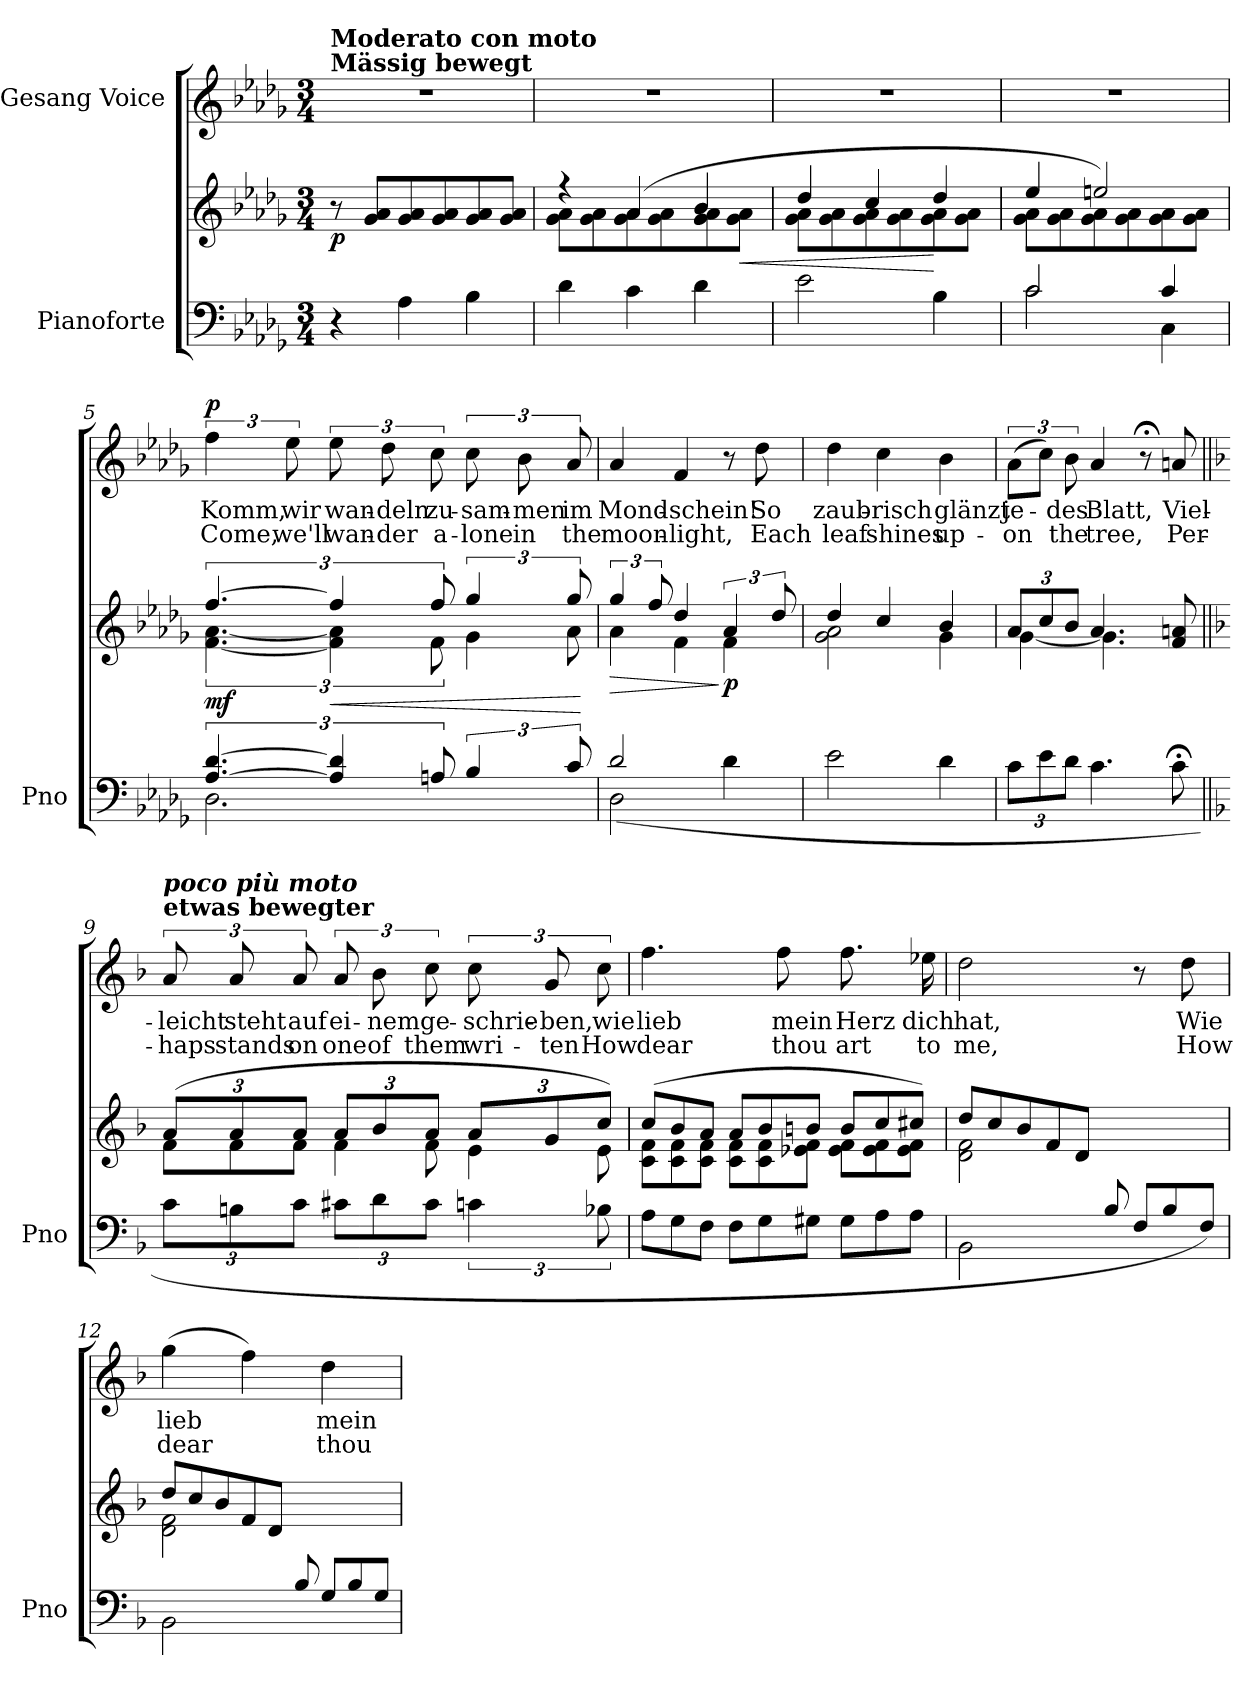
**kern	**kern	**dynam	**kern	**text	**text	**dynam
*part2	*part2	*part2	*part1	*part1	*part1	*part1
*staff3	*staff2	*staff2/3	*staff1	*staff1	*staff1	*staff1
*I"Pianoforte	*	*	*I"Gesang Voice	*	*	*
*I'Pno	*	*	*	*	*	*
*clefF4	*clefG2	*	*clefG2	*	*	*
*k[b-e-a-d-g-]	*k[b-e-a-d-g-]	*	*k[b-e-a-d-g-]	*	*	*
*M3/4	*M3/4	*	*M3/4	*	*	*
=1	=1	=1	=1	=1	=1	=1
!	!	!	!LO:TX:a:B:t=Mässig bewegt	!	!	!
!	!	!	!LO:TX:a:B:t=Moderato con moto	!	!	!
!	!	!LO:DY:b	!	!	!	!
4r	8r	p	2.r	.	.	.
.	8g-/ 8a-/L	.	.	.	.	.
4A-\	8g-/ 8a-/	.	.	.	.	.
.	8g-/ 8a-/	.	.	.	.	.
4B-\	8g-/ 8a-/	.	.	.	.	.
.	8g-/ 8a-/J	.	.	.	.	.
=2	=2	=2	=2	=2	=2	=2
*	*^	*	*	*	*	*
4d-\	4r	8g-\ 8a-\L	.	2.r	.	.	.
.	.	8g-\ 8a-\	.	.	.	.	.
4c\	(>4a-/	8g-\ 8a-\	.	.	.	.	.
.	.	8g-\ 8a-\	.	.	.	.	.
4d-\	4b-/	8g-\ 8a-\	.	.	.	.	.
!	!	!	!LO:HP:b	!	!	!	!
.	.	8g-\ 8a-\J	<	.	.	.	.
=3	=3	=3	=3	=3	=3	=3	=3
2e-\	4dd-/	8g-\ 8a-\L	.	2.r	.	.	.
.	.	8g-\ 8a-\	.	.	.	.	.
.	4cc/	8g-\ 8a-\	.	.	.	.	.
.	.	8g-\ 8a-\	.	.	.	.	.
4B-\	4dd-/	8g-\ 8a-\	[	.	.	.	.
.	.	8g-\ 8a-\J	.	.	.	.	.
=4	=4	=4	=4	=4	=4	=4	=4
*^	*	*	*	*	*	*	*
2c/	2c\	4ee-/	8g-\ 8a-\L	.	2.r	.	.	.
.	.	.	8g-\ 8a-\	.	.	.	.	.
.	.	2een/)	8g-\ 8a-\	.	.	.	.	.
.	.	.	8g-\ 8a-\	.	.	.	.	.
4c/	4C\	.	8g-\ 8a-\	.	.	.	.	.
.	.	.	8g-\ 8a-\J	.	.	.	.	.
!!LO:LB:g=z
=5	=5	=5	=5	=5	=5	=5	=5	=5
!	!	!	!	!LO:DY:b	!	!LO:LY:b	!LO:LY:b	!LO:DY:a
[6.A-/ [6.d-/	2.D-\	[6.ff/	[6.f\ [6.a-\	mf	6ff\	Komm,	Come,	p
!	!	!	!	!	!	!LO:LY:b	!LO:LY:b	!
.	.	.	.	.	12ee-\	wir	we'll	.
!	!	!	!	!LO:HP:b	!	!	!	!
*	*	*	*Xtuplet	*	*	*	*	*
!	!	!	!	!	!	!LO:LY:b	!LO:LY:b	!
6A-/] 6d-/]	.	6ff/]	6f\] 6a-\]	<	12ee-\	wan-	wan-	.
!	!	!	!	!	!	!LO:LY:b	!LO:LY:b	!
.	.	.	.	.	12dd-\	-deln	-der	.
!	!	!	!	!	!	!LO:LY:b	!LO:LY:b	!
12An/	.	12ff/	12f\	.	12cc\	zu-	a-	.
*	*	*tuplet	*Xtuplet	*	*	*	*	*
!	!	!	!	!	!	!LO:LY:b	!LO:LY:b	!
6B-/	.	6gg-/	6g-\	.	12cc\	-sam-	-lone	.
!	!	!	!	!	!	!LO:LY:b	!LO:LY:b	!
.	.	.	.	.	12b-\	-men	in	.
!	!	!	!	!	!	!LO:LY:b	!LO:LY:b	!
12c/	.	12gg-/	12a-\	.	12a-/	im	the	.
*v	*v	*	*	*	*	*	*	*
*	*v	*v	*	*	*	*	*
.	.	[	.	.	.	.
=6	=6	=6	=6	=6	=6	=6
*^	*	*	*	*	*	*
*	*	*tuplet	*	*	*	*	*
!	!	!	!LO:HP:b	!	!LO:LY:b	!LO:LY:b	!
*	*	*^	*	*	*	*	*
2d-/	(>2D-\	6gg-/	4a-\	>	4a-/	Mond-	moon-	.
.	.	12ff/	.	.	.	.	.	.
!	!	!	!	!	!	!LO:LY:b	!LO:LY:b	!
.	.	4dd-/	4f\	.	4f/	-schein!	-light,	.
!	!	!	!	!LO:DY:n=1:b	!	!	!	!
4d-\	4ryy	6a-/	4f\	] p	8r	.	.	.
!	!	!	!	!	!	!LO:LY:b	!LO:LY:b	!
.	.	.	.	.	8dd-\	So	Each	.
.	.	12dd-/	.	.	.	.	.	.
*v	*v	*	*	*	*	*	*	*
=7	=7	=7	=7	=7	=7	=7	=7
!	!	!	!	!	!LO:LY:b	!LO:LY:b	!
2e-\	4dd-/	2g-\ 2a-\	.	4dd-\	zaub-	leaf	.
!	!	!	!	!	!LO:LY:b	!LO:LY:b	!
.	4cc/	.	.	4cc\	-risch	shines	.
!	!	!	!	!	!LO:LY:b	!LO:LY:b	!
4d-\	4b-/	4g-\	.	4b-\	glänzt	up-	.
=8	=8	=8	=8	=8	=8	=8	=8
*Xbrackettup	*Xbrackettup	*	*	*	*	*	*
!	!	!	!	!	!LO:LY:b	!LO:LY:b	!
12c\L	12a-/L	[4g-\	.	(>12a-\L	je-	-on	.
12e-\	12cc/	.	.	12cc\J)	.	.	.
!	!	!	!	!	!LO:LY:b	!LO:LY:b	!
12d-\J	12b-/J	.	.	12b-\	-des	the	.
!	!	!	!	!	!LO:LY:b	!LO:LY:b	!
4.c\	4.a-/)	4.g-\]	.	4a-/	Blatt,	tree,	.
.	.	.	.	8r;<	.	.	.
!	!	!	!	!	!LO:LY:b	!LO:LY:b	!
8c;<\	8f/ 8an/	8r;<gyy	.	8an/	Viel-	Per-	.
!!LO:LB:g=z
=9||	=9||	=9||	=9||	=9||	=9||	=9||	=9||
*k[b-]	*k[b-]	*	*	*k[b-]	*	*	*
*	*	*Xtuplet	*	*	*	*	*
!	!	!	!	!LO:TX:a:B:t=etwas bewegter	!	!	!
!	!	!	!	!LO:TX:a:Bi:t=poco più moto	!	!	!
!	!	!	!	!	!LO:LY:b	!LO:LY:b	!
12c\L	(>12a/L	12f\L	.	12a/	-leicht	-haps	.
!	!	!	!	!	!LO:LY:b	!LO:LY:b	!
12Bn\	12a/	12f\	.	12a/	steht	stands	.
!	!	!	!	!	!LO:LY:b	!LO:LY:b	!
12c\J	12a/J	12f\J	.	12a/	auf	on	.
*	*tuplet	*Xtuplet	*	*	*	*	*
!	!	!	!	!	!LO:LY:b	!LO:LY:b	!
12c#X\L	12a/L	6f\	.	12a/	ei-	one	.
!	!	!	!	!	!LO:LY:b	!LO:LY:b	!
12d\	12b-/	.	.	12b-\	-nem	of	.
!	!	!	!	!	!LO:LY:b	!LO:LY:b	!
12c#\J	12a/J	12f\	.	12cc\	ge-	them	.
*brackettup	*tuplet	*Xtuplet	*	*	*	*	*
!	!	!	!	!	!LO:LY:b	!LO:LY:b	!
6cn\	12a/L	6e\	.	12cc\	-schrie-	wri-	.
!	!	!	!	!	!LO:LY:b	!LO:LY:b	!
.	12g/	.	.	12g/	-ben,	-ten	.
!	!	!	!	!	!LO:LY:b	!LO:LY:b	!
12B-X\	12cc/J)	12e\	.	12cc\	wie	How	.
=10	=10	=10	=10	=10	=10	=10	=10
*Xtuplet	*	*	*	*	*	*	*
!	!	!	!	!	!LO:LY:b	!LO:LY:b	!
12A\L	(>12cc/L	12c\ 12f\L	.	4.ff\	lieb	dear	.
12G\	12b-/	12c\ 12f\	.	.	.	.	.
12F\J	12a/J	12c\ 12f\J	.	.	.	.	.
12F\L	12a/L	12c\ 12f\L	.	.	.	.	.
12G\	12b-/	12c\ 12f\	.	.	.	.	.
!	!	!	!	!	!LO:LY:b	!LO:LY:b	!
.	.	.	.	8ff\	mein	thou	.
12G#X\J	12bn/J	12e-X\ 12f\J	.	.	.	.	.
!	!	!	!	!	!LO:LY:b	!LO:LY:b	!
12G#\L	12b/L	12e-\ 12f\L	.	8.ff\	Herz	art	.
12A\	12cc/	12e-\ 12f\	.	.	.	.	.
12A\J	12cc#X/J)	12e-\ 12f\J	.	.	.	.	.
!	!	!	!	!	!LO:LY:b	!LO:LY:b	!
.	.	.	.	16ee-X\	dich	to	.
=11	=11	=11	=11	=11	=11	=11	=11
*^	*	*	*	*	*	*	*
!	!	!	!	!	!	!LO:LY:b	!LO:LY:b	!
12%5ryy	2BB-\	(>12dd/L	2d\ 2f\	.	2dd\	hat,	me,	.
.	.	12cc/	.	.	.	.	.	.
.	.	12b-/	.	.	.	.	.	.
.	.	12f/	.	.	.	.	.	.
.	.	12d/J	.	.	.	.	.	.
12B-/	.	4ryy	.	.	.	.	.	.
12F/L	4rGGyy	.	4ryy	.	8r	.	.	.
12B-/	.	.	.	.	.	.	.	.
!	!	!	!	!	!	!LO:LY:b	!LO:LY:b	!
.	.	.	.	.	8dd\	Wie	How	.
12F/J)	.	12ryy	.	.	.	.	.	.
!!LO:LB:g=z
=12	=12	=12	=12	=12	=12	=12	=12	=12
!	!	!	!	!	!	!LO:LY:b	!LO:LY:b	!
12%5ryy	2BB-\	(>12dd/L	2d\ 2f\	.	(>4gg\	lieb	dear	.
.	.	12cc/	.	.	.	.	.	.
.	.	12b-/	.	.	.	.	.	.
.	.	12f/	.	.	4ff\)	.	.	.
.	.	12d/J	.	.	.	.	.	.
12B-/	.	4ryy	.	.	.	.	.	.
!	!	!	!	!	!	!LO:LY:b	!LO:LY:b	!
12G/L	4rGGyy	.	4ryy	.	4dd\	mein	thou	.
12B-/	.	.	.	.	.	.	.	.
12G/J)	.	12ryy	.	.	.	.	.	.
*v	*v	*	*	*	*	*	*	*
*	*v	*v	*	*	*	*	*
=	=	=	=	=	=	=
*-	*-	*-	*-	*-	*-	*-
